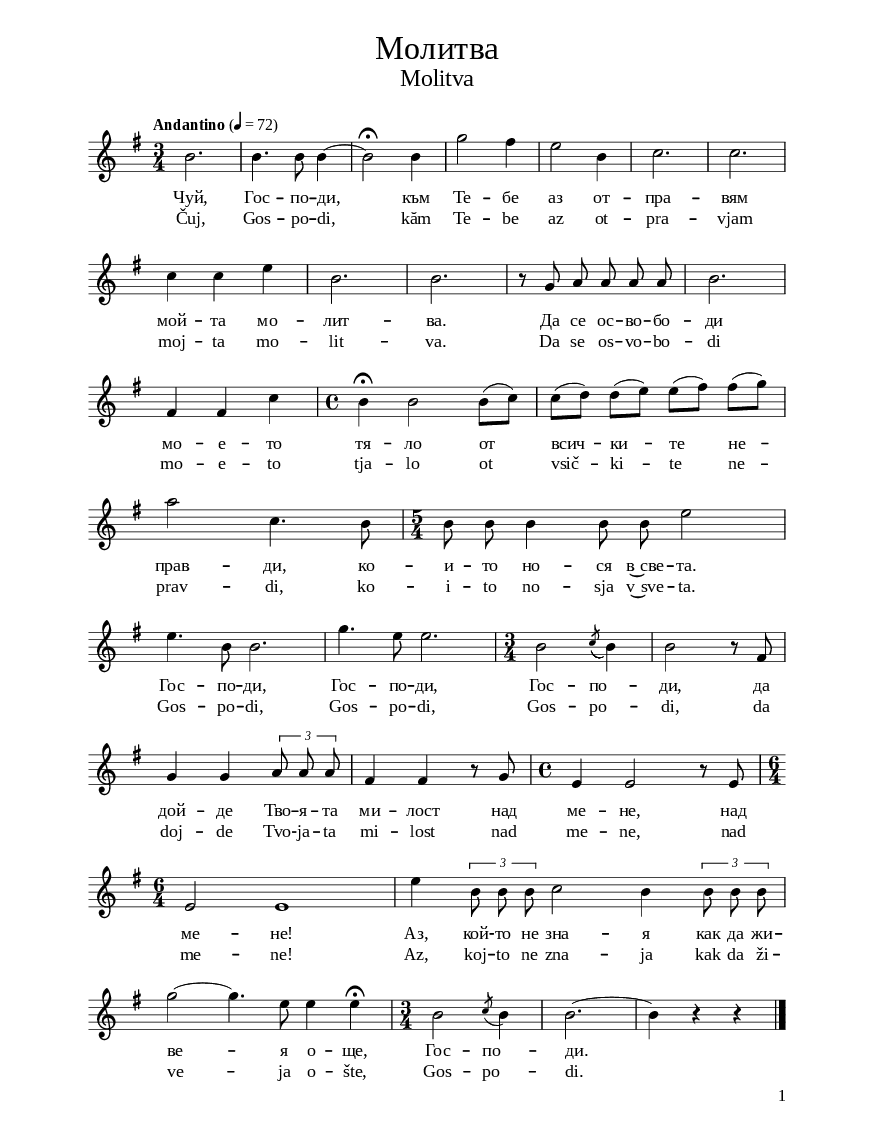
\version "2.24.1"

% include paper part and global functions
\include "include/globals.ily"

\bookpart {
  \label #'ref178
  \tocItem \markup "Молитва (Чуй, Господи) – Molitva (Čuj, Gospodi)"
  \include "include/bookpart-paper.ily"
  \score {
    \include "include/score-layout.ily"

    \new Voice \absolute {
      \clef treble
      \key e \minor
      \time 3/4
      \tempoFunc "Andantino" 4 "72"
      \autoBeamOff
      
      b'2. | % 2
      b'4.  b'8  b'4 ~ | % 3
      b'2 ^\fermata  b'4 | % 4
      g''2  fis''4 | % 5
      e''2  b'4 | % 6
      c''2. | % 7
      c''2. \break | % 8
      c''4  c''4  e''4 | % 9
      b'2. |
      b'2. | % 11
      r8  g'8  a'8  a'8  a'8  a'8 | % 12
      b'2. \break | % 13
      fis'4  fis'4  c''4 | % 14
      \time 4/4  | % 14
      b'4 ^\fermata  b'2  b'8 ( [
      c''8 ) ] | % 15
      c''8 ( [  d''8 ) ]  d''8 ( [
      e''8 ) ]  e''8 ( [  fis''8 ) ]  fis''8 (
      [  g''8 ) ] \break | % 16
      a''2  c''4.  b'8 | % 17
      \time 5/4  | % 17
      b'8  b'8  b'4  b'8  b'8
      e''2 \break | % 18
      e''4.  b'8  b'2. | % 19
      g''4.  e''8  e''2. |
      \time 3/4  |
      b'2 \acciaccatura {  c''8 ( }  b'4 ) | % 21
      b'2 r8  fis'8 \break | % 22
      g'4  g'4
      \times 2/3  {
        a'8   a'8  a'8
      }
      | % 23
      fis'4  fis'4 r8  g'8 | % 24
      \time 4/4  | % 24
      e'4  e'2 r8  e'8 \break | % 25
      \time 6/4  | % 25
      e'2 e'1 | % 26
      e''4
      \tupletUp
      \times 2/3  {
        b'8   b'8  b'8
      }
      c''2  b'4
      \times 2/3  {
        b'8  b'8  b'8
      }
      \break | % 27
      g''2 ~  g''4.  e''8  e''4
      e''4 ^\fermata | % 28
      \time 3/4  | % 28
      b'2 \acciaccatura {  c''8 }  b'4 | % 29
      b'2. ~ |
      b'4 r4 r4 \bar "|."
    }


    \addlyrics { Чуй, Гос -- по -- ди,  към Те --
      бе аз от -- пра -- вям мой -- та
      мо -- лит -- ва. Да се ос -- во --
      бо -- ди мо -- е -- то тя -- ло от
      всич -- ки -- те  не
      -- прав -- ди, ко -- и -- то но --
      ся в~све -- та. Гос -- по -- ди,
      Гос -- по -- ди, Гос -- по -- ди,
      да дой -- де Тво -- я -- та ми --
      лост над ме -- не, над ме -- не!
      Аз, кой -- то не зна -- я как да
      жи -- ве -- я о -- ще, Гос --
      по -- ди.}
  \addlyrics { Čuj, Gos -- po -- di,  kăm Te --
      be az ot -- pra -- vjam moj -- ta
      mo -- lit -- va. Da se os -- vo --
      bo -- di mo -- e -- to tja -- lo ot
      vsič -- ki -- te  ne
      -- prav -- di, ko -- i -- to no --
      sja v~sve -- ta. Gos -- po -- di,
      Gos -- po -- di, Gos -- po -- di,
      da doj -- de Tvo -- ja -- ta mi --
      lost nad me -- ne, nad me -- ne!
      Az, koj -- to ne zna -- ja kak da
      ži -- ve -- ja o -- šte, Gos --
      po -- di.}


   \header {
      title = \titleFunc "Молитва" "Molitva"
    }


    \midi{}

  } % score



  % include foreign translation(s) of the song
  \version "2.24.1"

\markup \fill-line { \fontsize #deTitleFontSize "Gebet" }
\markup \null
\markup \null
\markup \fontsize #deCoupletFontSize {
  \hspace #10
  \override #`(baseline-skip . ,deCoupletBaselineSkip)

  \column { 

    \line { " "Höre, Herr, an Dich richte ich mein Gebet. }

    \line { " "Mein Körper befreie sich von allen Ungerechtigkeiten, }

    \line { " "die ich in die Welt bringe. }

    \line { " "Herr, Herr, Herr, Deine Barmherzigkeit komme,}

    \line { " "über mich, über mich.}

    \line { " "Ich, der ich noch nicht weiß,}

    \line { " "wie ich leben soll.}


}

}


} % bookpart

% Più mosso
%
